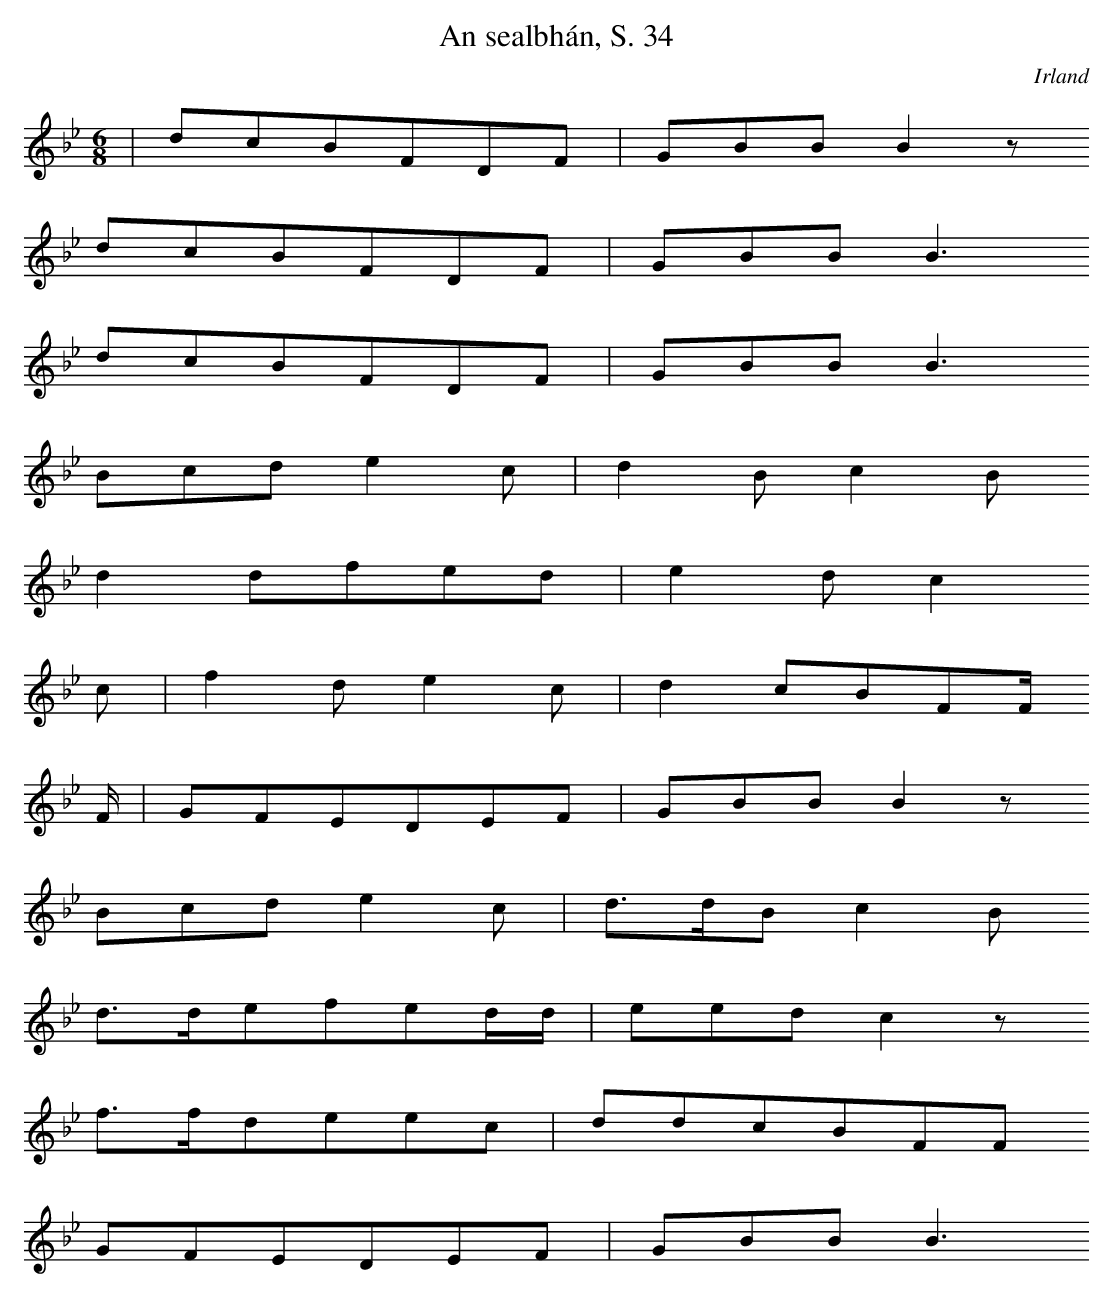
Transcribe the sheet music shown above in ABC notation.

X:1
T: An sealbhán, S. 34
O: Irland
M: 6/8
L: 1/16
K: Bb
 | d2c2B2F2D2F2 | G2B2B2B4z2
d2c2B2F2D2F2 | G2B2B2B6
d2c2B2F2D2F2 | G2B2B2B6
B2c2d2e4c2 | d4B2c4B2
d4d2f2e2d2 | e4d2c4
c2 | f4d2e4c2 | d4c2B2F2F
F | G2F2E2D2E2F2 | G2B2B2B4z2
B2c2d2e4c2 | d3dB2c4B2
d3de2f2e2dd | e2e2d2c4z2
f3fd2e2e2c2 | d2d2c2B2F2F2
G2F2E2D2E2F2 | G2B2B2B6
